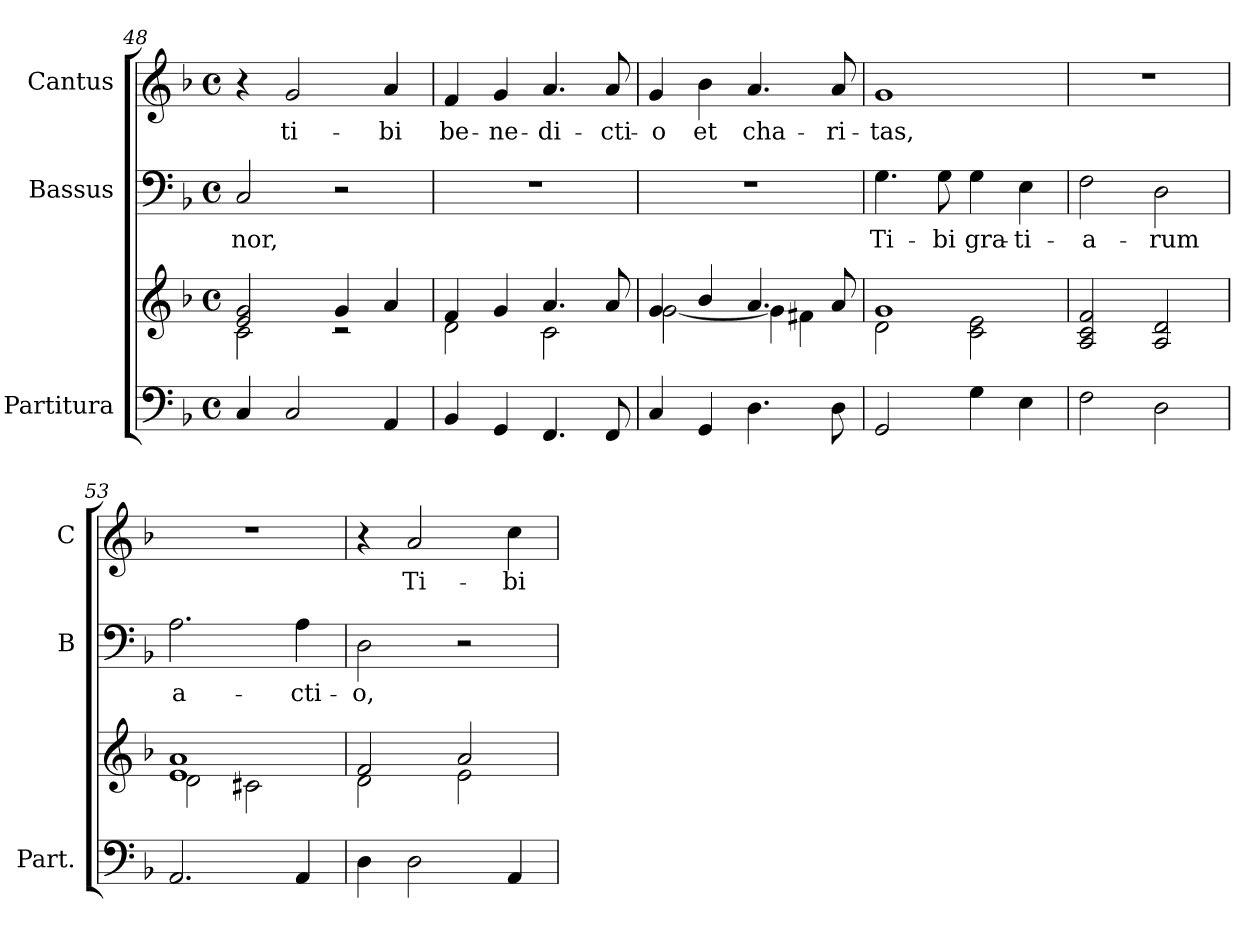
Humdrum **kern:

**kern	**kern	**kern	**text	**kern	**text
*part3	*part3	*part2	*part2	*part1	*part1
*staff4	*staff3	*staff2	*staff2	*staff1	*staff1
*I"Partitura	*	*I"Bassus	*	*I"Cantus	*
*I'Part.	*	*I'B	*	*I'C	*
*clefF4	*clefG2	*clefF4	*	*clefG2	*
*k[b-]	*k[b-]	*k[b-]	*	*k[b-]	*
*F:	*F:	*F:	*	*F:	*
*M4/4	*M4/4	*M4/4	*	*M4/4	*
*met(c)	*met(c)	*met(c)	*	*met(c)	*
=48	=48	=48	=48	=48	=48
*	*^	*	*	*	*
!	!	!	!	!LO:LY:b	!	!
4C/	2e!/ 2g!/	2c!\	2C/	-nor,	4r	.
!	!	!	!	!	!	!LO:LY:b
2C/	.	.	.	.	2g/	ti-
.	4g!/	2rc	2r	.	.	.
!	!	!	!	!	!	!LO:LY:b
4AA/	4a!/	.	.	.	4a/	-bi
=49	=49	=49	=49	=49	=49	=49
!	!	!	!	!	!	!LO:LY:b
4BB-/	4f!/	2d!\	1r	.	4f/	be-
!	!	!	!	!	!	!LO:LY:b
4GG/	4g!/	.	.	.	4g/	-ne-
!	!	!	!	!	!	!LO:LY:b
4.FF/	4.a!/	2c!\	.	.	4.a/	-di-
!	!	!	!	!	!	!LO:LY:b
8FF/	8a!/	.	.	.	8a/	-cti-
=50	=50	=50	=50	=50	=50	=50
!	!	!	!	!	!	!LO:LY:b
4C/	4g!/	[<2g!\	1r	.	4g/	-o
!	!	!	!	!	!	!LO:LY:b
4GG/	4b-!/	.	.	.	4b-\	et
!	!	!	!	!	!	!LO:LY:b
4.D\	4.a!/	4g!\]	.	.	4.a/	cha-
.	.	4f#X!\	.	.	.	.
!	!	!	!	!	!	!LO:LY:b
8D\	8a!/	.	.	.	8a/	-ri-
=51	=51	=51	=51	=51	=51	=51
!	!	!	!	!LO:LY:b	!	!
!	!	!	!	!	!	!LO:LY:b
2GG/	1g!	2d!\	4.G\	Ti-	1g	-tas,
!	!	!	!	!LO:LY:b	!	!
.	.	.	8G\	-bi	.	.
!	!	!	!	!LO:LY:b	!	!
4G\	.	2c!\ 2e!\	4G\	gra-	.	.
!	!	!	!	!LO:LY:b	!	!
4E\	.	.	4E\	-ti-	.	.
*	*v	*v	*	*	*	*
=52	=52	=52	=52	=52	=52
!	!	!	!LO:LY:b	!	!
2F\	2A!/ 2c!/ 2f!/	2F\	-a-	1r	.
!	!	!	!LO:LY:b	!	!
2D\	2A!/ 2d!/	2D\	-rum	.	.
!!LO:PB:g=z
=53	=53	=53	=53	=53	=53
*	*^	*	*	*	*
!	!	!	!	!LO:LY:b	!	!
2.AA/	1e! 1a!	2d!\	2.A\	a-	1r	.
.	.	2c#X!\	.	.	.	.
!	!	!	!	!LO:LY:b	!	!
4AA/	.	.	4A\	-cti-	.	.
=54	=54	=54	=54	=54	=54	=54
!	!	!	!	!LO:LY:b	!	!
4D\	2f!/	2d!\	2D\	-o,	4r	.
!	!	!	!	!	!	!LO:LY:b
2D\	.	.	.	.	2a/	Ti-
.	2a!/	2e!\	2r	.	.	.
!	!	!	!	!	!	!LO:LY:b
4AA/	.	.	.	.	4cc\	-bi
*	*v	*v	*	*	*	*
=	=	=	=	=	=
*-	*-	*-	*-	*-	*-
